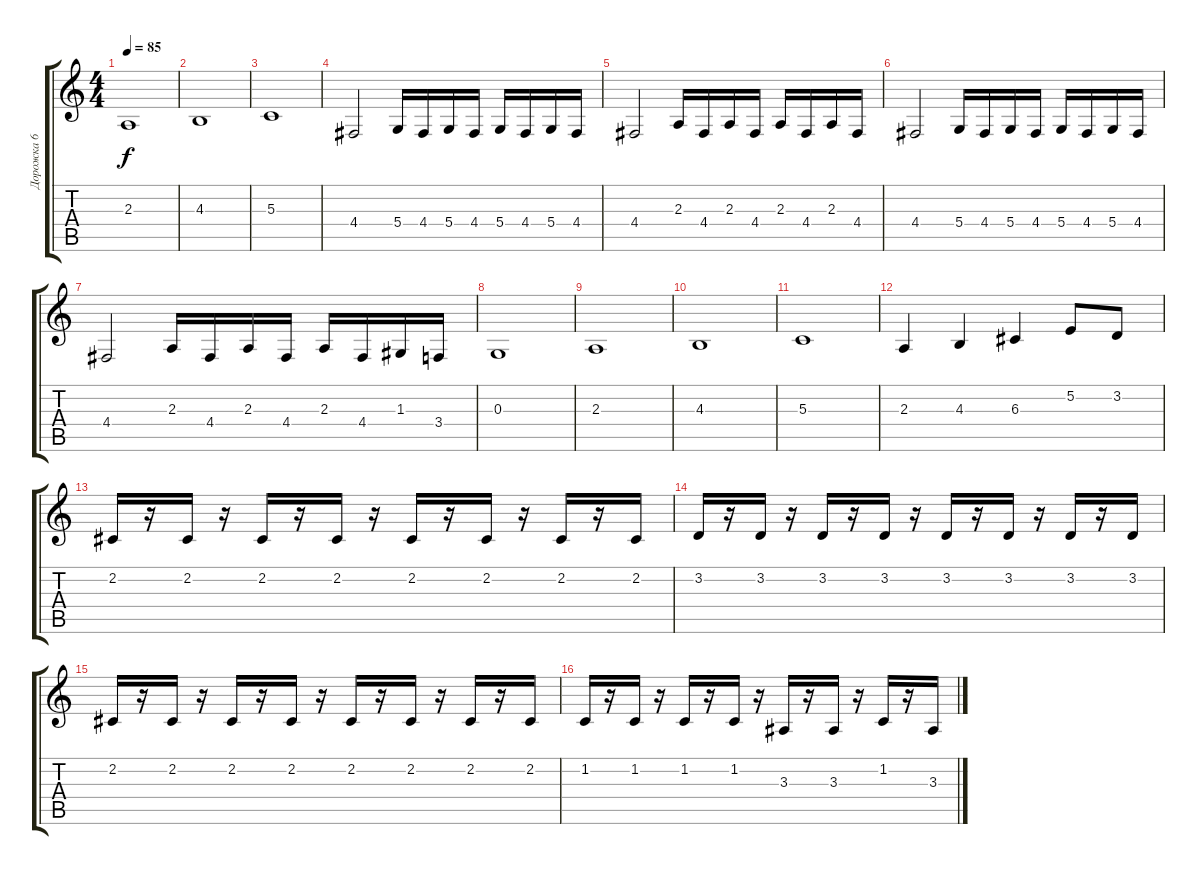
\track ("Дорожка 6" "Дорожка 6") {instrument violin}
\staff {score tabs}
\tuning (E4 B3 G3 D3 A2 E2) {hide}
\ts (4 4)
\tempo 85
\clef g2
\ks c
2.3.1{dy f} |
4.3.1 |
5.3.1 |
4.4.2 5.4.16 4.4.16 5.4.16 4.4.16 5.4.16 4.4.16 5.4.16 4.4.16 |
4.4.2 2.3.16 4.4.16 2.3.16 4.4.16 2.3.16 4.4.16 2.3.16 4.4.16 |
4.4.2 5.4.16 4.4.16 5.4.16 4.4.16 5.4.16 4.4.16 5.4.16 4.4.16 |
4.4.2 2.3.16 4.4.16 2.3.16 4.4.16 2.3.16 4.4.16 1.3.16 3.4.16 |
0.3.1 |
2.3.1 |
4.3.1 |
5.3.1 |
2.3.4 4.3.4 6.3.4 5.2.8 3.2.8 |
2.2.16 r.16 2.2.16 r.16 2.2.16 r.16 2.2.16 r.16 2.2.16 r.16 2.2.16 r.16 2.2.16 r.16 2.2.16 |
3.2.16 r.16 3.2.16 r.16 3.2.16 r.16 3.2.16 r.16 3.2.16 r.16 3.2.16 r.16 3.2.16 r.16 3.2.16 |
2.2.16 r.16 2.2.16 r.16 2.2.16 r.16 2.2.16 r.16 2.2.16 r.16 2.2.16 r.16 2.2.16 r.16 2.2.16 |
1.2.16 r.16 1.2.16 r.16 1.2.16 r.16 1.2.16 r.16 3.3.16 r.16 3.3.16 r.16 1.2.16 r.16 3.3.16
